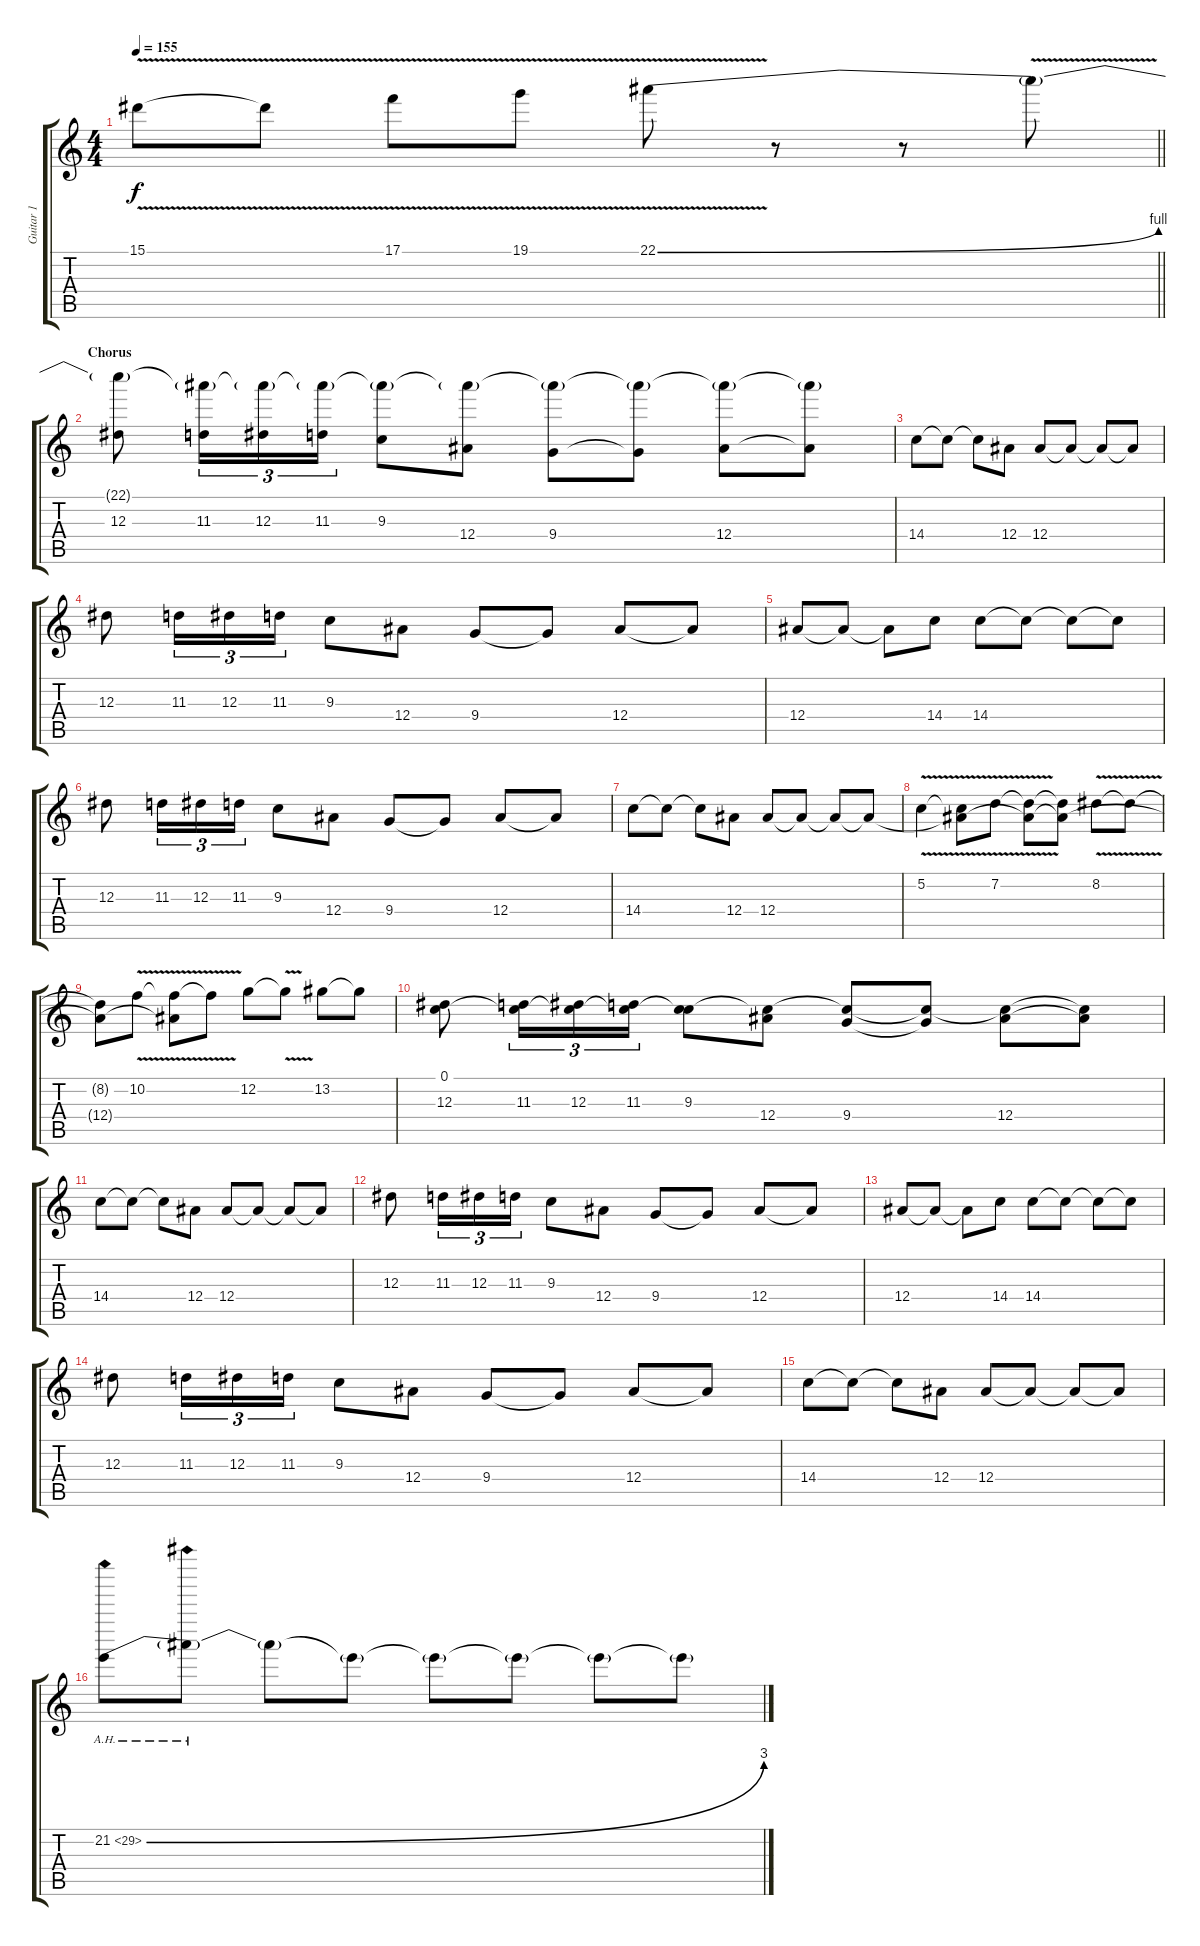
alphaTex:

\track ("Guitar 1" "Guitar 1") {instrument distortionguitar}
\staff {score tabs}
\tuning (C4 G3 Eb3 Bb2 F2 C2) {hide}
\ts (4 4)
\tempo 155
\clef g2
\barLineRight lightlight
\ks c
15.1{v}.8{dy f} 15.1{t}.8 17.1{v}.8 19.1{v}.8 22.1{be (bend 0 0 60 4) v}.8 r.8 r.8 22.1{t}.8 |
\section ("" "Chorus")
(22.1{t} 12.3).8 (22.1{t} 11.3).16{tu (3 2)} (22.1{t} 12.3).16{tu (3 2)} (22.1{t} 11.3).16{tu (3 2)} (22.1{t} 9.3).8 (22.1{t} 12.4).8 (22.1{t} 9.4).8 (22.1{t} 9.4{t}).8 (22.1{t} 12.4).8 (22.1{t} 12.4{t}).8 |
14.4.8 14.4{t}.8 14.4{t}.8 12.4.8 12.4.8 12.4{t}.8 12.4{t}.8 12.4{t}.8 |
12.3.8 11.3.16{tu (3 2)} 12.3.16{tu (3 2)} 11.3.16{tu (3 2)} 9.3.8 12.4.8 9.4.8 9.4{t}.8 12.4.8 12.4{t}.8 |
12.4.8 12.4{t}.8 12.4{t}.8 14.4.8 14.4.8 14.4{t}.8 14.4{t}.8 14.4{t}.8 |
12.3.8 11.3.16{tu (3 2)} 12.3.16{tu (3 2)} 11.3.16{tu (3 2)} 9.3.8 12.4.8 9.4.8 9.4{t}.8 12.4.8 12.4{t}.8 |
14.4.8 14.4{t}.8 14.4{t}.8 12.4.8 12.4.8 12.4{t}.8 12.4{t}.8 12.4{t}.8 |
5.2{v}.4 (5.2{t} 12.4{t}).8 7.2{v}.8 (7.2{t} 12.4{t}).8 (7.2{t} 12.4{t}).8 8.2{v}.8 8.2{t}.8 |
(8.2{t} 12.4{t}).8 10.2{v}.8 (10.2{t} 12.4{t}).8 10.2{v t}.8 12.2.8 12.2{v t}.8 13.2.8 13.2{t}.8 |
(0.1 12.3).8 (0.1{t} 11.3).16{tu (3 2)} (0.1{t} 12.3).16{tu (3 2)} (0.1{t} 11.3).16{tu (3 2)} (0.1{t} 9.3).8 (0.1{t} 12.4).8 (0.1{t} 9.4).8 (0.1{t} 9.4{t}).8 (0.1{t} 12.4).8 (0.1{t} 12.4{t}).8 |
14.4.8 14.4{t}.8 14.4{t}.8 12.4.8 12.4.8 12.4{t}.8 12.4{t}.8 12.4{t}.8 |
12.3.8 11.3.16{tu (3 2)} 12.3.16{tu (3 2)} 11.3.16{tu (3 2)} 9.3.8 12.4.8 9.4.8 9.4{t}.8 12.4.8 12.4{t}.8 |
12.4.8 12.4{t}.8 12.4{t}.8 14.4.8 14.4.8 14.4{t}.8 14.4{t}.8 14.4{t}.8 |
12.3.8 11.3.16{tu (3 2)} 12.3.16{tu (3 2)} 11.3.16{tu (3 2)} 9.3.8 12.4.8 9.4.8 9.4{t}.8 12.4.8 12.4{t}.8 |
14.4.8 14.4{t}.8 14.4{t}.8 12.4.8 12.4.8 12.4{t}.8 12.4{t}.8 12.4{t}.8 |
21.2{be (bend 0 0 60 12) ah 8}.8 21.2{ah 8 t}.8 21.2{t}.8 21.2{t}.8 21.2{t}.8 21.2{t}.8 21.2{t}.8 21.2{t}.8
